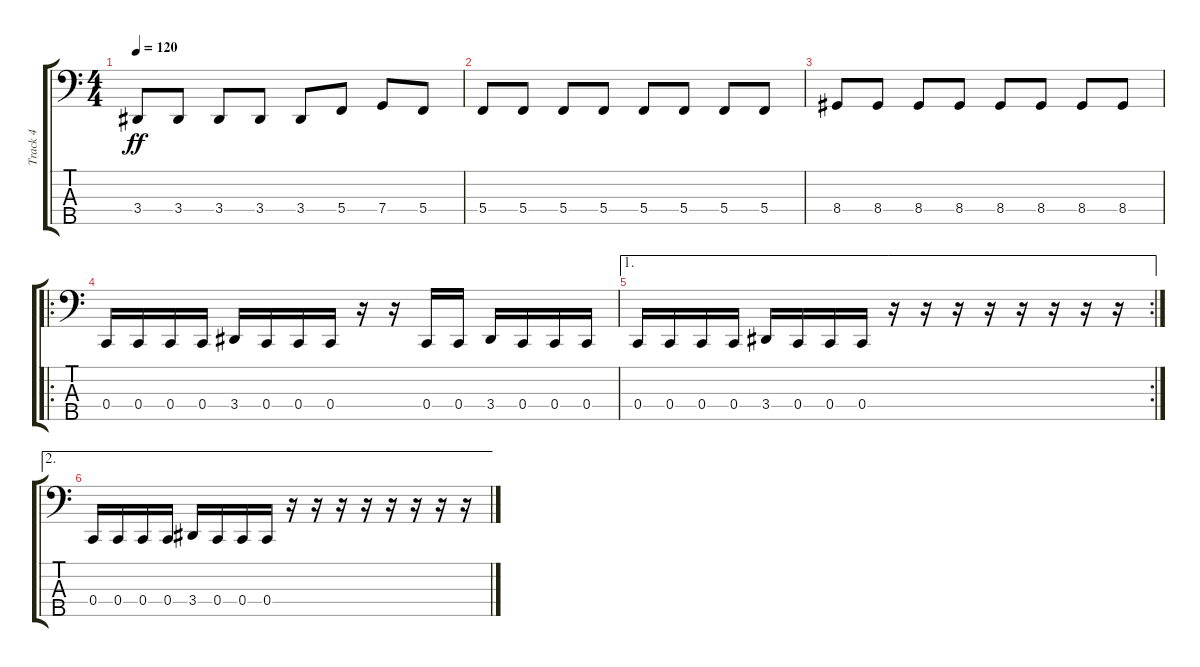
\track ("Track 4" "Track 4") {instrument electricbasspick}
\staff {score tabs}
\tuning (F2 C2 G1 C1 G0) {hide}
\ts (4 4)
\tempo 120
\clef f4
\ks c
3.4.8{dy ff} 3.4.8 3.4.8 3.4.8 3.4.8 5.4.8 7.4.8 5.4.8 |
5.4.8 5.4.8 5.4.8 5.4.8 5.4.8 5.4.8 5.4.8 5.4.8 |
8.4.8 8.4.8 8.4.8 8.4.8 8.4.8 8.4.8 8.4.8 8.4.8 |
\ro
0.4.16 0.4.16 0.4.16 0.4.16 3.4.16 0.4.16 0.4.16 0.4.16 r.16 r.16 0.4.16 0.4.16 3.4.16 0.4.16 0.4.16 0.4.16 |
\ae 1
\rc 2
0.4.16 0.4.16 0.4.16 0.4.16 3.4.16 0.4.16 0.4.16 0.4.16 r.16 r.16 r.16 r.16 r.16 r.16 r.16 r.16 |
\ae 2
0.4.16 0.4.16 0.4.16 0.4.16 3.4.16 0.4.16 0.4.16 0.4.16 r.16 r.16 r.16 r.16 r.16 r.16 r.16 r.16
